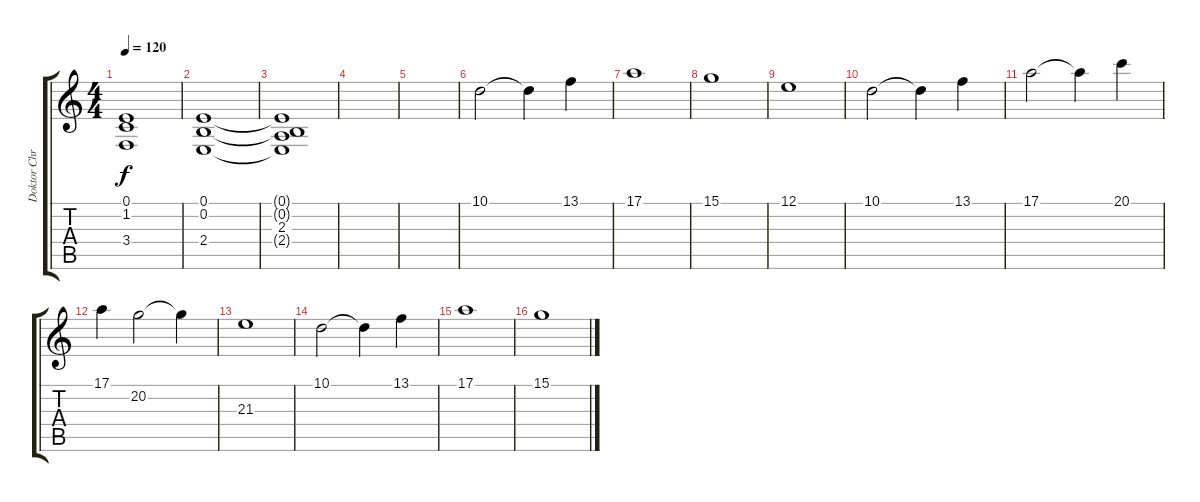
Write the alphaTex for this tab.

\track ("Doktor Christian \"Flake\" Lorenz (Keyboar" "Doktor Chr") {instrument stringensemble1}
\staff {score tabs}
\tuning (E4 B3 G3 D3 A2 D2) {hide}
\ts (4 4)
\tempo 120
\clef g2
\ks c
(0.1 1.2 3.4).1{dy f} |
(0.1 0.2 2.4).1 |
(0.1{t} 0.2{t} 2.3{t} 2.4{t}).1 |
|
|
10.1.2{instrument stringensemble1} 10.1{t}.4 13.1.4 |
17.1.1 |
15.1.1 |
12.1.1 |
10.1.2{instrument stringensemble1} 10.1{t}.4 13.1.4 |
17.1.2 17.1{t}.4 20.1.4 |
17.1.4 20.2.2 20.2{t}.4 |
21.3.1 |
10.1.2{instrument stringensemble1} 10.1{t}.4 13.1.4 |
17.1.1 |
15.1.1
